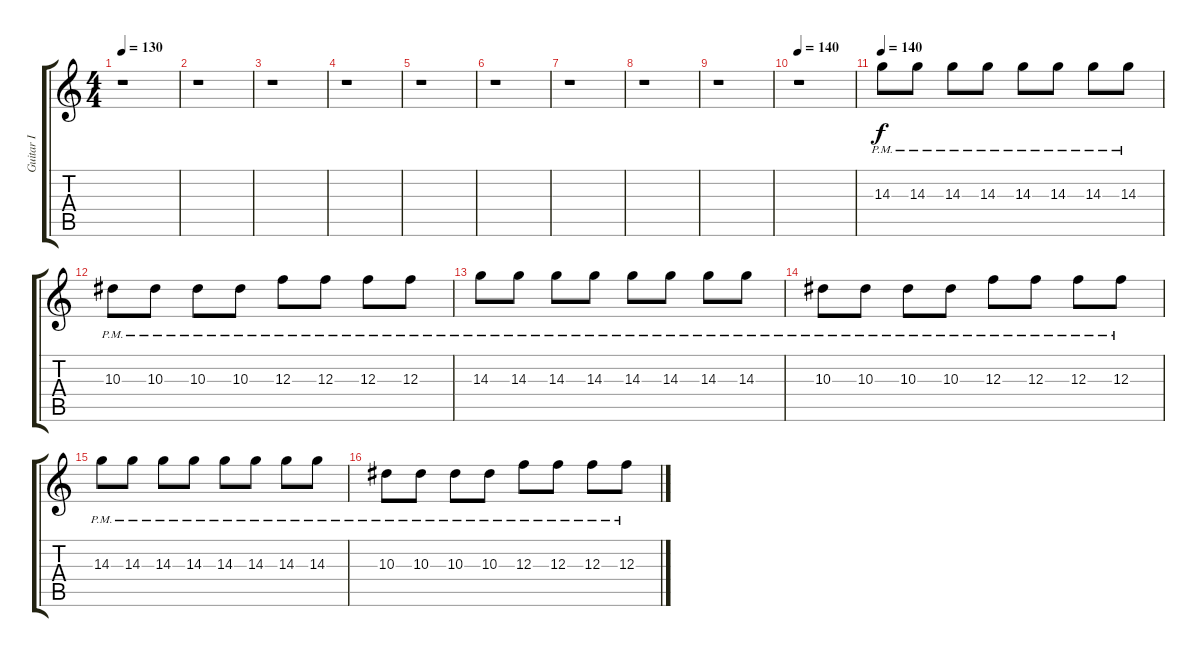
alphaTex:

\track ("Guitar I" "Guitar I") {instrument distortionguitar}
\staff {score tabs}
\tuning (D4 A3 F3 C3 G2 C2) {hide}
\ts (4 4)
\tempo 130
\clef g2
\ks c
r.1{dy f} |
r.1 |
r.1 |
r.1 |
r.1 |
r.1 |
r.1 |
r.1 |
r.1 |
\tempo 140
r.1 |
\tempo 140
14.3{pm}.8{volume 14} 14.3{pm}.8 14.3{pm}.8 14.3{pm}.8 14.3{pm}.8 14.3{pm}.8 14.3{pm}.8 14.3{pm}.8 |
10.3{pm}.8 10.3{pm}.8 10.3{pm}.8 10.3{pm}.8 12.3{pm}.8 12.3{pm}.8 12.3{pm}.8 12.3{pm}.8 |
14.3{pm}.8 14.3{pm}.8 14.3{pm}.8 14.3{pm}.8 14.3{pm}.8 14.3{pm}.8 14.3{pm}.8 14.3{pm}.8 |
10.3{pm}.8 10.3{pm}.8 10.3{pm}.8 10.3{pm}.8 12.3{pm}.8 12.3{pm}.8 12.3{pm}.8 12.3{pm}.8 |
14.3{pm}.8 14.3{pm}.8 14.3{pm}.8 14.3{pm}.8 14.3{pm}.8 14.3{pm}.8 14.3{pm}.8 14.3{pm}.8 |
10.3{pm}.8 10.3{pm}.8 10.3{pm}.8 10.3{pm}.8 12.3{pm}.8 12.3{pm}.8 12.3{pm}.8 12.3{pm}.8
